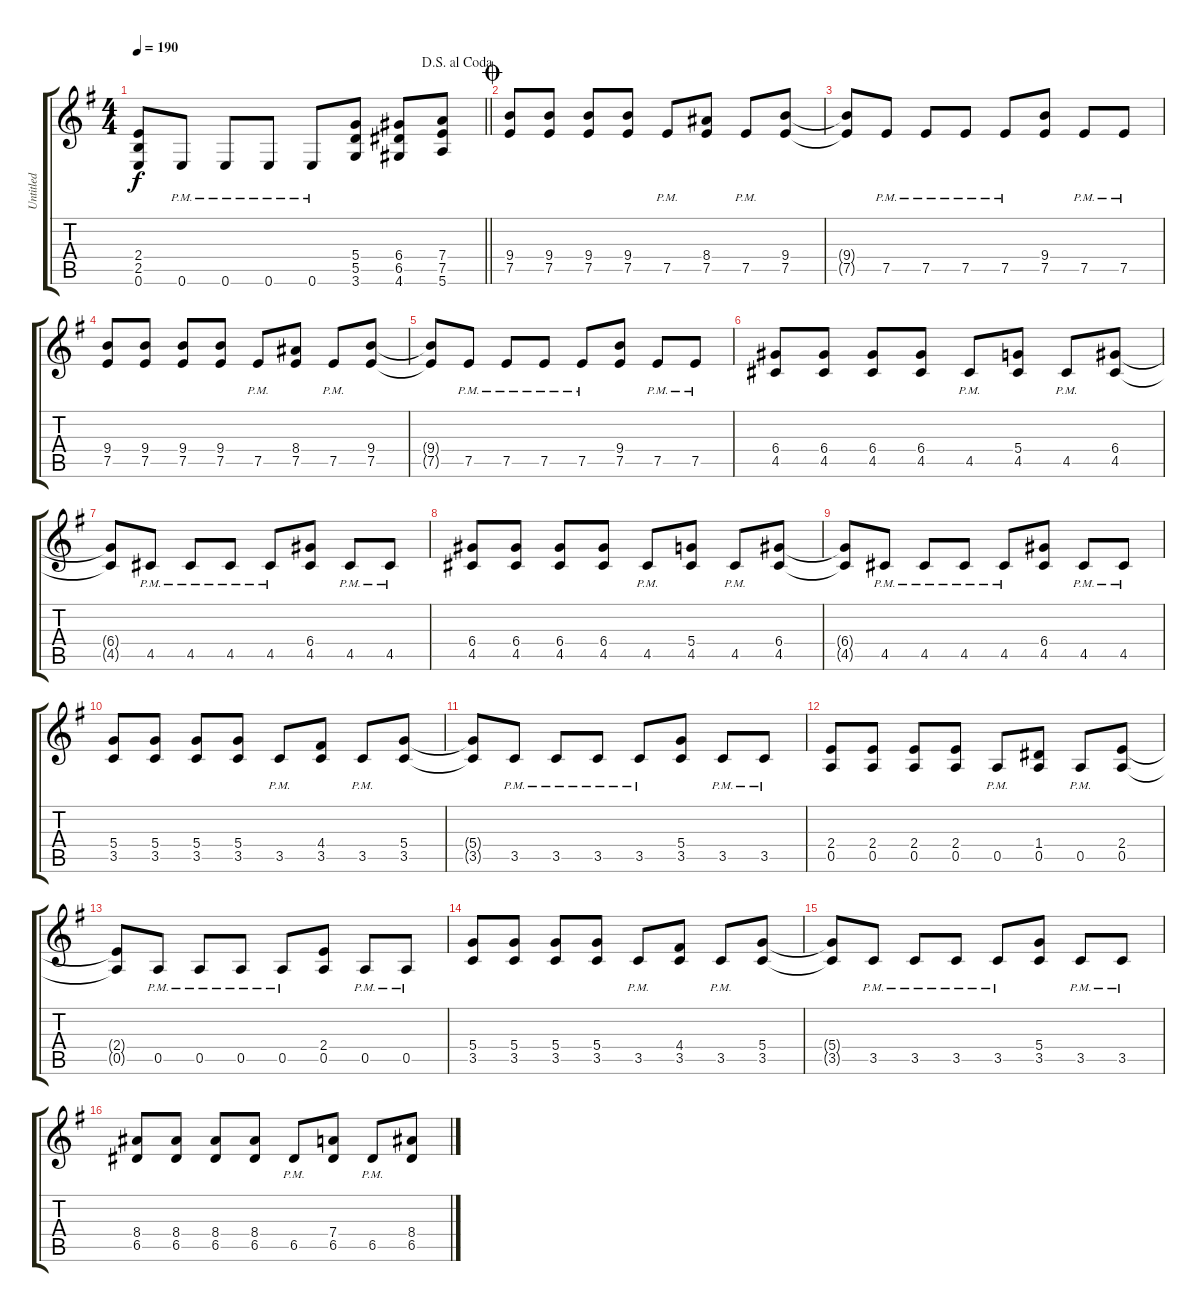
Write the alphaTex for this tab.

\track ("Untitled" "Untitled") {instrument distortionguitar}
\staff {score tabs}
\tuning (E4 B3 G3 D3 A2 E2) {hide}
\ts (4 4)
\jump dalsegnoalcoda
\tempo 190
\clef g2
\barLineRight lightlight
\ks g
(2.4{t} 2.5{t} 0.6{t}).8{dy f} 0.6{pm}.8 0.6{pm}.8 0.6{pm}.8 0.6{pm}.8 (5.4 5.5 3.6).8 (6.4 6.5 4.6).8 (7.4 7.5 5.6).8 |
\jump coda
(9.4 7.5).8 (9.4 7.5).8 (9.4 7.5).8 (9.4 7.5).8 7.5{pm}.8 (8.4 7.5).8 7.5{pm}.8 (9.4 7.5).8 |
(9.4{t} 7.5{t}).8 7.5{pm}.8 7.5{pm}.8 7.5{pm}.8 7.5{pm}.8 (9.4 7.5).8 7.5{pm}.8 7.5{pm}.8 |
(9.4 7.5).8 (9.4 7.5).8 (9.4 7.5).8 (9.4 7.5).8 7.5{pm}.8 (8.4 7.5).8 7.5{pm}.8 (9.4 7.5).8 |
(9.4{t} 7.5{t}).8 7.5{pm}.8 7.5{pm}.8 7.5{pm}.8 7.5{pm}.8 (9.4 7.5).8 7.5{pm}.8 7.5{pm}.8 |
(6.4 4.5).8 (6.4 4.5).8 (6.4 4.5).8 (6.4 4.5).8 4.5{pm}.8 (5.4 4.5).8 4.5{pm}.8 (6.4 4.5).8 |
(6.4{t} 4.5{t}).8 4.5{pm}.8 4.5{pm}.8 4.5{pm}.8 4.5{pm}.8 (6.4 4.5).8 4.5{pm}.8 4.5{pm}.8 |
(6.4 4.5).8 (6.4 4.5).8 (6.4 4.5).8 (6.4 4.5).8 4.5{pm}.8 (5.4 4.5).8 4.5{pm}.8 (6.4 4.5).8 |
(6.4{t} 4.5{t}).8 4.5{pm}.8 4.5{pm}.8 4.5{pm}.8 4.5{pm}.8 (6.4 4.5).8 4.5{pm}.8 4.5{pm}.8 |
(5.4 3.5).8 (5.4 3.5).8 (5.4 3.5).8 (5.4 3.5).8 3.5{pm}.8 (4.4 3.5).8 3.5{pm}.8 (5.4 3.5).8 |
(5.4{t} 3.5{t}).8 3.5{pm}.8 3.5{pm}.8 3.5{pm}.8 3.5{pm}.8 (5.4 3.5).8 3.5{pm}.8 3.5{pm}.8 |
(2.4 0.5).8 (2.4 0.5).8 (2.4 0.5).8 (2.4 0.5).8 0.5{pm}.8 (1.4 0.5).8 0.5{pm}.8 (2.4 0.5).8 |
(2.4{t} 0.5{t}).8 0.5{pm}.8 0.5{pm}.8 0.5{pm}.8 0.5{pm}.8 (2.4 0.5).8 0.5{pm}.8 0.5{pm}.8 |
(5.4 3.5).8 (5.4 3.5).8 (5.4 3.5).8 (5.4 3.5).8 3.5{pm}.8 (4.4 3.5).8 3.5{pm}.8 (5.4 3.5).8 |
(5.4{t} 3.5{t}).8 3.5{pm}.8 3.5{pm}.8 3.5{pm}.8 3.5{pm}.8 (5.4 3.5).8 3.5{pm}.8 3.5{pm}.8 |
(8.4 6.5).8 (8.4 6.5).8 (8.4 6.5).8 (8.4 6.5).8 6.5{pm}.8 (7.4 6.5).8 6.5{pm}.8 (8.4 6.5).8
